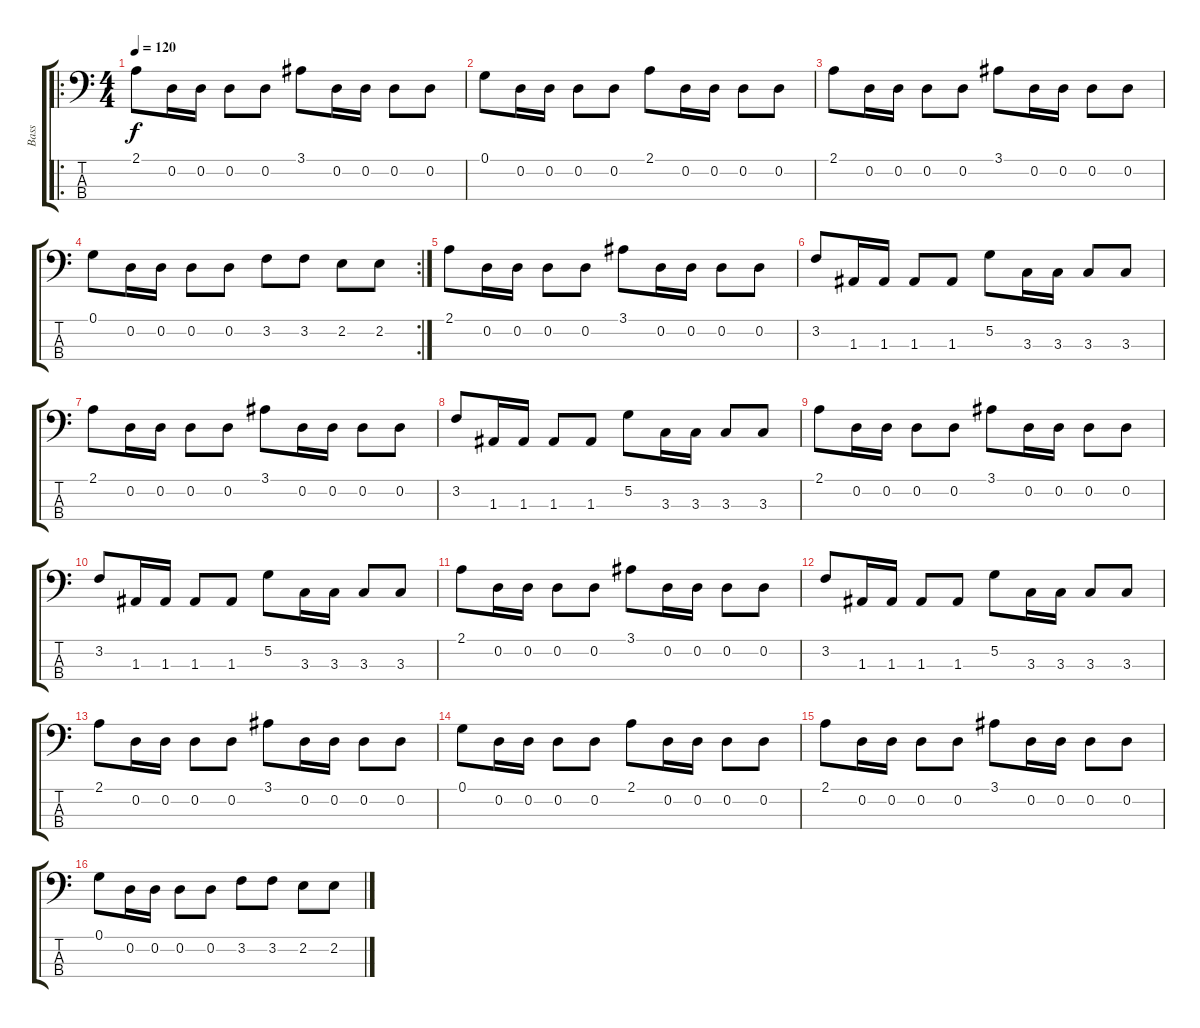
\track ("Bass" "Bass") {instrument electricbasspick}
\staff {score tabs}
\tuning (G2 D2 A1 E1) {hide}
\ro
\ts (4 4)
\tempo 120
\clef f4
\ks c
2.1.8{dy f} 0.2.16 0.2.16 0.2.8 0.2.8 3.1.8 0.2.16 0.2.16 0.2.8 0.2.8 |
0.1.8 0.2.16 0.2.16 0.2.8 0.2.8 2.1.8 0.2.16 0.2.16 0.2.8 0.2.8 |
2.1.8 0.2.16 0.2.16 0.2.8 0.2.8 3.1.8 0.2.16 0.2.16 0.2.8 0.2.8 |
\rc 2
0.1.8 0.2.16 0.2.16 0.2.8 0.2.8 3.2.8 3.2.8 2.2.8 2.2.8 |
2.1.8 0.2.16 0.2.16 0.2.8 0.2.8 3.1.8 0.2.16 0.2.16 0.2.8 0.2.8 |
3.2.8 1.3.16 1.3.16 1.3.8 1.3.8 5.2.8 3.3.16 3.3.16 3.3.8 3.3.8 |
2.1.8 0.2.16 0.2.16 0.2.8 0.2.8 3.1.8 0.2.16 0.2.16 0.2.8 0.2.8 |
3.2.8 1.3.16 1.3.16 1.3.8 1.3.8 5.2.8 3.3.16 3.3.16 3.3.8 3.3.8 |
2.1.8 0.2.16 0.2.16 0.2.8 0.2.8 3.1.8 0.2.16 0.2.16 0.2.8 0.2.8 |
3.2.8 1.3.16 1.3.16 1.3.8 1.3.8 5.2.8 3.3.16 3.3.16 3.3.8 3.3.8 |
2.1.8 0.2.16 0.2.16 0.2.8 0.2.8 3.1.8 0.2.16 0.2.16 0.2.8 0.2.8 |
3.2.8 1.3.16 1.3.16 1.3.8 1.3.8 5.2.8 3.3.16 3.3.16 3.3.8 3.3.8 |
2.1.8 0.2.16 0.2.16 0.2.8 0.2.8 3.1.8 0.2.16 0.2.16 0.2.8 0.2.8 |
0.1.8 0.2.16 0.2.16 0.2.8 0.2.8 2.1.8 0.2.16 0.2.16 0.2.8 0.2.8 |
2.1.8 0.2.16 0.2.16 0.2.8 0.2.8 3.1.8 0.2.16 0.2.16 0.2.8 0.2.8 |
0.1.8 0.2.16 0.2.16 0.2.8 0.2.8 3.2.8 3.2.8 2.2.8 2.2.8
